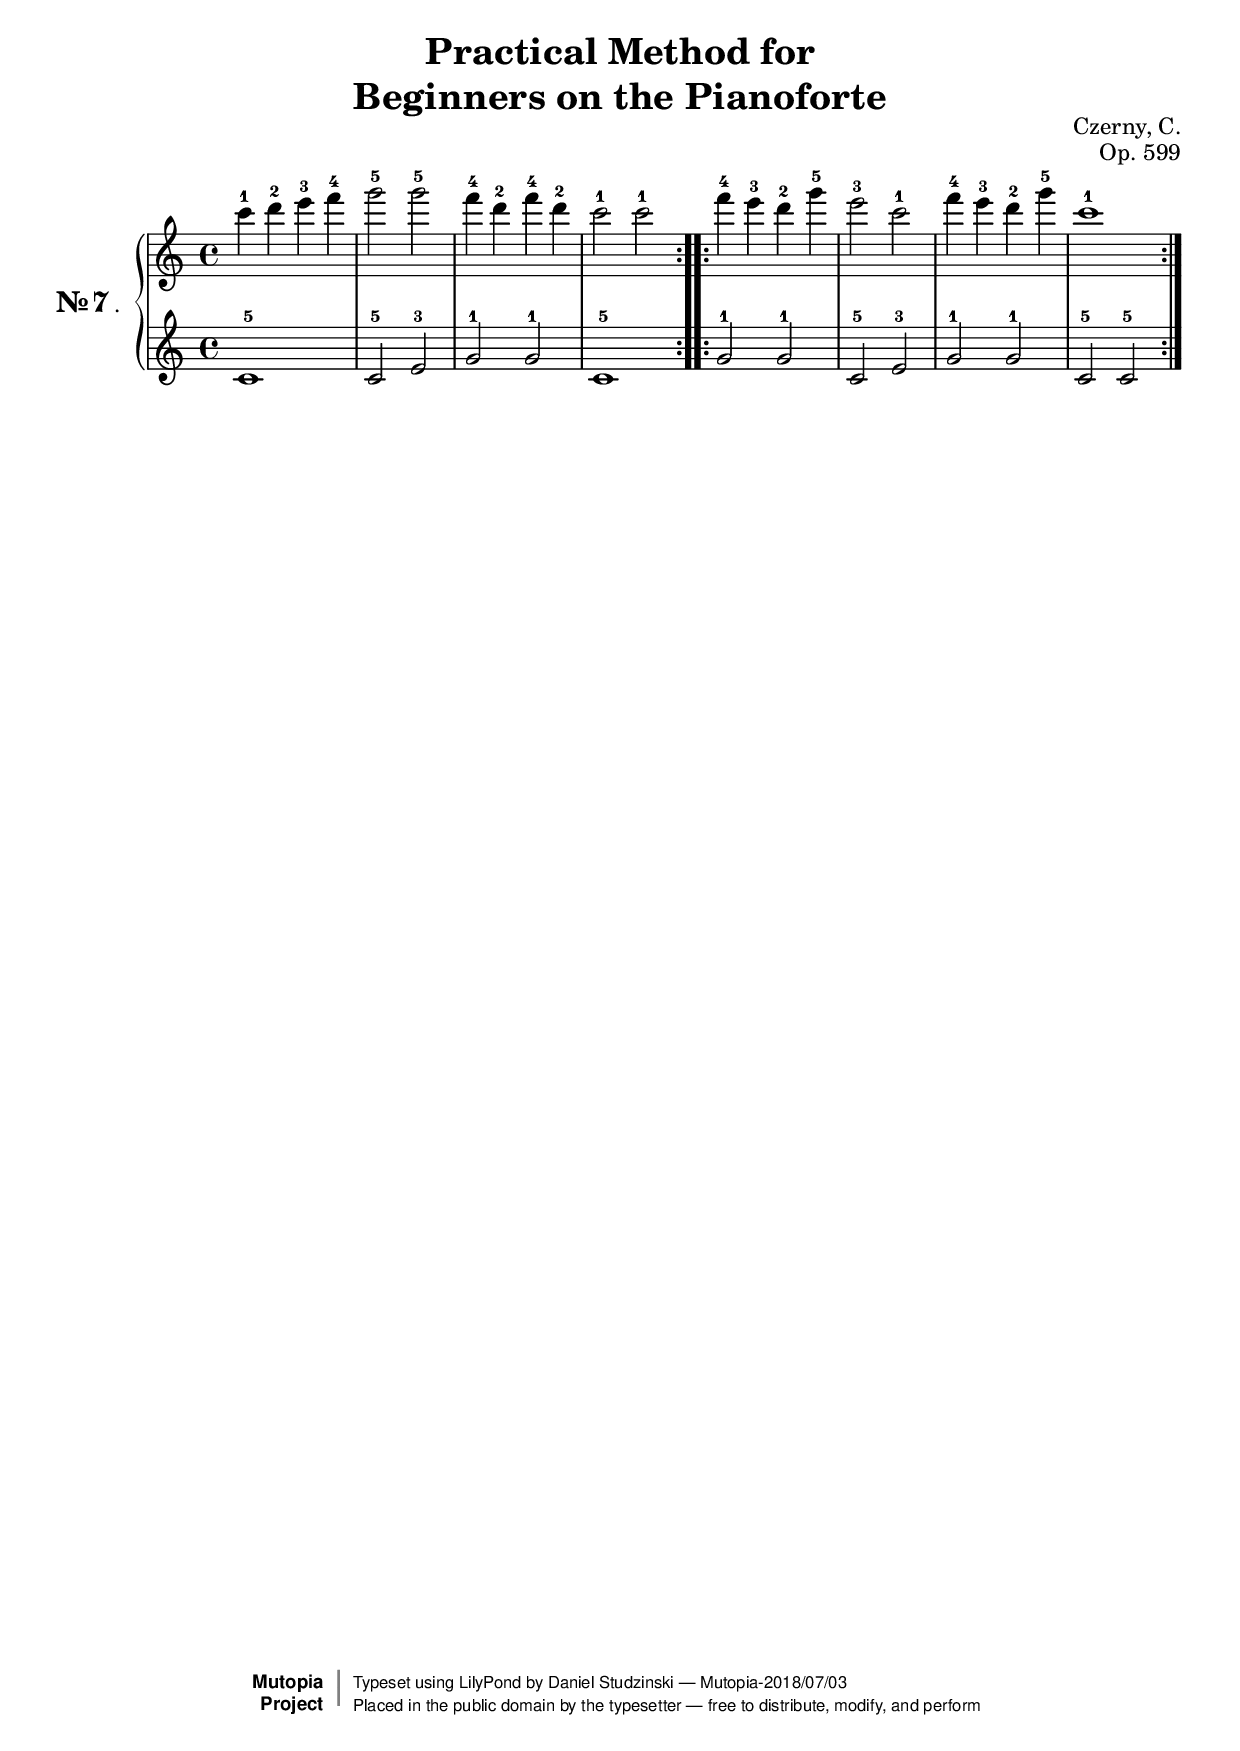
\version "2.19.82"


\include "english.ly"

% \paper {
%   #(set-paper-size "a4")
%  % #(set-paper-size "letter")
% }

\header {
    composer            = "Czerny, C."
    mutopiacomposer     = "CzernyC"

    title               = \markup {
      \center-column {
        \line { "Practical Method for"  }
        \line { "Beginners on the Pianoforte" }
        \italic \line {  }
    }}
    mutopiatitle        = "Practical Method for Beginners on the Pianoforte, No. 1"

    opus                = "Op. 599"
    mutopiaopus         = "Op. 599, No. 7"
    
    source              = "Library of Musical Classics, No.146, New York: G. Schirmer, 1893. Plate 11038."
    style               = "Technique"
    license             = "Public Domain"
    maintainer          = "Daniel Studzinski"
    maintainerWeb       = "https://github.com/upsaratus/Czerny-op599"
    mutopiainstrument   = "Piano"

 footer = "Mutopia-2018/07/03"
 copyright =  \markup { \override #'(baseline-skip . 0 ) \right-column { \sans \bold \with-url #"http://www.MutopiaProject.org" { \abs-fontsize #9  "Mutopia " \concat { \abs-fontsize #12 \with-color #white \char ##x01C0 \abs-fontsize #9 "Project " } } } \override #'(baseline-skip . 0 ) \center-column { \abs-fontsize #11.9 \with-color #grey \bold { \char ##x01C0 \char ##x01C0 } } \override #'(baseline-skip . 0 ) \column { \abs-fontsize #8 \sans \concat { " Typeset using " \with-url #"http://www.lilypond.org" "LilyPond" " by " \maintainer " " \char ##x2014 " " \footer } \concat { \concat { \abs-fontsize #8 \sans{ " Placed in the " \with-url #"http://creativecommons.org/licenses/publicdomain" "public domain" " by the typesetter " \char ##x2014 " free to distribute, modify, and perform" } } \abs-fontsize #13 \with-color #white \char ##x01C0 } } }
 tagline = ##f
}


%--------Definitions
global = {

  \key c \major
  %\numericTimeSignature 
  \time 4/4
}


RHI = \relative c'' {
  \voiceOne
  \clef treble
  \global
   
}  

RHII = \relative c''' {
  \voiceTwo
  \clef treble

   \override Fingering.direction = #UP

   c4-1 d-2 e-3 f-4
   g2-5 g-5
   f4-4 d-2 f-4 d-2
   c2-1 c-1 \bar ":..:"
   f4-4 e-3 d-2 g-5
   e2-3 c-1
   f4-4 e-3 d-2 g-5
   c,1-1   \bar ":|."
   
}

LHI = \relative c' {
  \voiceThree
  \clef treble
  \global
  
  c1-5
  c2-5 e-3
  g-1 g-1 
  c,1-5
  g'2-1 g-1
  c,2-5 e-3
  g-1 g-1
  c,-5 c-5
  
  

}

LHII = \relative c' {
  \voiceFour
  \clef treble
  \global
} 


Dynamics = {
}


\score
{
  \new PianoStaff \with {
    instrumentName = \markup {
      \center-column {
        \line { \bold \huge { "№" } \number "7". }
        \line \large { }
        \italic \line {  }
      }
    }
    shortInstrumentName = ""
    midiInstrument = "acoustic grand"
  }
  <<
    \new Staff="RH"
    <<
      \new Voice = "RF"
      \RHI
      \new Voice= "RS"
      \RHII
    >>
    
    \new Staff="LH" 
    <<
      \new Voice = "LF"
      \LHI
      \new Voice= "LS"
      \LHII
    >>
  >>
  \layout { }
  \midi {\tempo 2 = 88 }
}